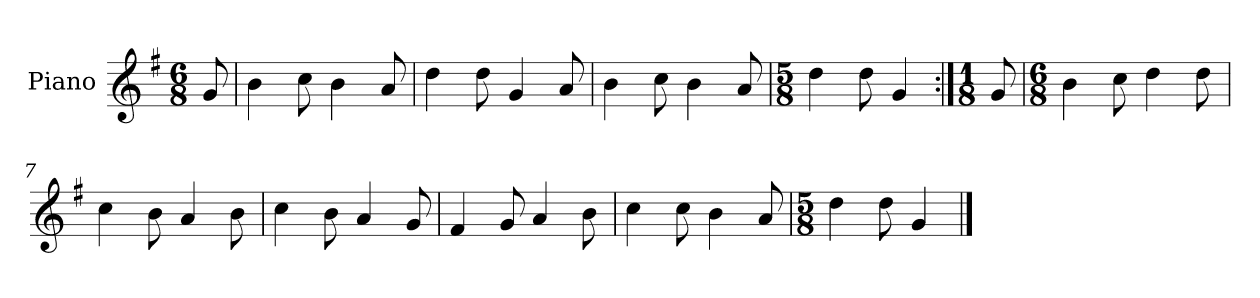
**kern
*part1
*staff1
*I"Piano
*I'Pno.
*clefG2
*k[f#]
*M6/8
=
8g/
=1
4b\
8cc\
4b\
8a/
=2
4dd\
8dd\
4g/
8a/
=3
4b\
8cc\
4b\
8a/
=4
*M5/8
4dd\
8dd\
4g/
=5:|!
*M1/8
8g/
=6
*M6/8
4b\
8cc\
4dd\
8dd\
=7
4cc\
8b\
4a/
8b\
=8
4cc\
8b\
4a/
8g/
!!LO:LB:g=z
=9
4f#/
8g/
4a/
8b\
=10
4cc\
8cc\
4b\
8a/
=11
*M5/8
4dd\
8dd\
4g/
==
*-
